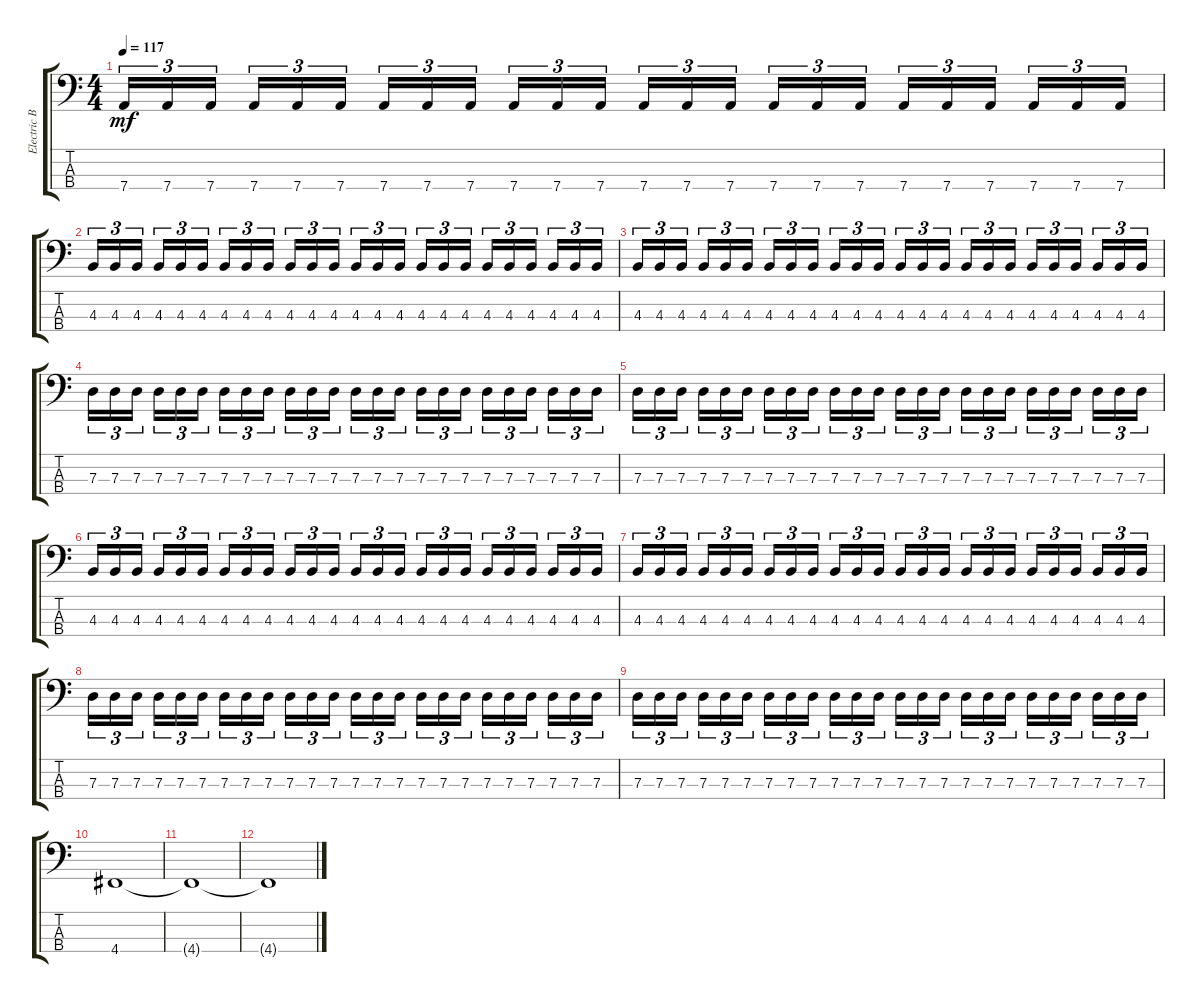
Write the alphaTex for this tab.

\track ("Electric Bass" "Electric B") {instrument electricbassfinger}
\staff {score tabs}
\tuning (F2 C2 G1 D1) {hide}
\ts (4 4)
\tempo 117
\clef f4
\ks c
7.4.16{tu (3 2) dy mf} 7.4.16{tu (3 2)} 7.4.16{tu (3 2)} 7.4.16{tu (3 2)} 7.4.16{tu (3 2)} 7.4.16{tu (3 2)} 7.4.16{tu (3 2)} 7.4.16{tu (3 2)} 7.4.16{tu (3 2)} 7.4.16{tu (3 2)} 7.4.16{tu (3 2)} 7.4.16{tu (3 2)} 7.4.16{tu (3 2)} 7.4.16{tu (3 2)} 7.4.16{tu (3 2)} 7.4.16{tu (3 2)} 7.4.16{tu (3 2)} 7.4.16{tu (3 2)} 7.4.16{tu (3 2)} 7.4.16{tu (3 2)} 7.4.16{tu (3 2)} 7.4.16{tu (3 2)} 7.4.16{tu (3 2)} 7.4.16{tu (3 2)} |
4.3.16{tu (3 2)} 4.3.16{tu (3 2)} 4.3.16{tu (3 2)} 4.3.16{tu (3 2)} 4.3.16{tu (3 2)} 4.3.16{tu (3 2)} 4.3.16{tu (3 2)} 4.3.16{tu (3 2)} 4.3.16{tu (3 2)} 4.3.16{tu (3 2)} 4.3.16{tu (3 2)} 4.3.16{tu (3 2)} 4.3.16{tu (3 2)} 4.3.16{tu (3 2)} 4.3.16{tu (3 2)} 4.3.16{tu (3 2)} 4.3.16{tu (3 2)} 4.3.16{tu (3 2)} 4.3.16{tu (3 2)} 4.3.16{tu (3 2)} 4.3.16{tu (3 2)} 4.3.16{tu (3 2)} 4.3.16{tu (3 2)} 4.3.16{tu (3 2)} |
4.3.16{tu (3 2)} 4.3.16{tu (3 2)} 4.3.16{tu (3 2)} 4.3.16{tu (3 2)} 4.3.16{tu (3 2)} 4.3.16{tu (3 2)} 4.3.16{tu (3 2)} 4.3.16{tu (3 2)} 4.3.16{tu (3 2)} 4.3.16{tu (3 2)} 4.3.16{tu (3 2)} 4.3.16{tu (3 2)} 4.3.16{tu (3 2)} 4.3.16{tu (3 2)} 4.3.16{tu (3 2)} 4.3.16{tu (3 2)} 4.3.16{tu (3 2)} 4.3.16{tu (3 2)} 4.3.16{tu (3 2)} 4.3.16{tu (3 2)} 4.3.16{tu (3 2)} 4.3.16{tu (3 2)} 4.3.16{tu (3 2)} 4.3.16{tu (3 2)} |
7.3.16{tu (3 2)} 7.3.16{tu (3 2)} 7.3.16{tu (3 2)} 7.3.16{tu (3 2)} 7.3.16{tu (3 2)} 7.3.16{tu (3 2)} 7.3.16{tu (3 2)} 7.3.16{tu (3 2)} 7.3.16{tu (3 2)} 7.3.16{tu (3 2)} 7.3.16{tu (3 2)} 7.3.16{tu (3 2)} 7.3.16{tu (3 2)} 7.3.16{tu (3 2)} 7.3.16{tu (3 2)} 7.3.16{tu (3 2)} 7.3.16{tu (3 2)} 7.3.16{tu (3 2)} 7.3.16{tu (3 2)} 7.3.16{tu (3 2)} 7.3.16{tu (3 2)} 7.3.16{tu (3 2)} 7.3.16{tu (3 2)} 7.3.16{tu (3 2)} |
7.3.16{tu (3 2)} 7.3.16{tu (3 2)} 7.3.16{tu (3 2)} 7.3.16{tu (3 2)} 7.3.16{tu (3 2)} 7.3.16{tu (3 2)} 7.3.16{tu (3 2)} 7.3.16{tu (3 2)} 7.3.16{tu (3 2)} 7.3.16{tu (3 2)} 7.3.16{tu (3 2)} 7.3.16{tu (3 2)} 7.3.16{tu (3 2)} 7.3.16{tu (3 2)} 7.3.16{tu (3 2)} 7.3.16{tu (3 2)} 7.3.16{tu (3 2)} 7.3.16{tu (3 2)} 7.3.16{tu (3 2)} 7.3.16{tu (3 2)} 7.3.16{tu (3 2)} 7.3.16{tu (3 2)} 7.3.16{tu (3 2)} 7.3.16{tu (3 2)} |
4.3.16{tu (3 2)} 4.3.16{tu (3 2)} 4.3.16{tu (3 2)} 4.3.16{tu (3 2)} 4.3.16{tu (3 2)} 4.3.16{tu (3 2)} 4.3.16{tu (3 2)} 4.3.16{tu (3 2)} 4.3.16{tu (3 2)} 4.3.16{tu (3 2)} 4.3.16{tu (3 2)} 4.3.16{tu (3 2)} 4.3.16{tu (3 2)} 4.3.16{tu (3 2)} 4.3.16{tu (3 2)} 4.3.16{tu (3 2)} 4.3.16{tu (3 2)} 4.3.16{tu (3 2)} 4.3.16{tu (3 2)} 4.3.16{tu (3 2)} 4.3.16{tu (3 2)} 4.3.16{tu (3 2)} 4.3.16{tu (3 2)} 4.3.16{tu (3 2)} |
4.3.16{tu (3 2)} 4.3.16{tu (3 2)} 4.3.16{tu (3 2)} 4.3.16{tu (3 2)} 4.3.16{tu (3 2)} 4.3.16{tu (3 2)} 4.3.16{tu (3 2)} 4.3.16{tu (3 2)} 4.3.16{tu (3 2)} 4.3.16{tu (3 2)} 4.3.16{tu (3 2)} 4.3.16{tu (3 2)} 4.3.16{tu (3 2)} 4.3.16{tu (3 2)} 4.3.16{tu (3 2)} 4.3.16{tu (3 2)} 4.3.16{tu (3 2)} 4.3.16{tu (3 2)} 4.3.16{tu (3 2)} 4.3.16{tu (3 2)} 4.3.16{tu (3 2)} 4.3.16{tu (3 2)} 4.3.16{tu (3 2)} 4.3.16{tu (3 2)} |
7.3.16{tu (3 2)} 7.3.16{tu (3 2)} 7.3.16{tu (3 2)} 7.3.16{tu (3 2)} 7.3.16{tu (3 2)} 7.3.16{tu (3 2)} 7.3.16{tu (3 2)} 7.3.16{tu (3 2)} 7.3.16{tu (3 2)} 7.3.16{tu (3 2)} 7.3.16{tu (3 2)} 7.3.16{tu (3 2)} 7.3.16{tu (3 2)} 7.3.16{tu (3 2)} 7.3.16{tu (3 2)} 7.3.16{tu (3 2)} 7.3.16{tu (3 2)} 7.3.16{tu (3 2)} 7.3.16{tu (3 2)} 7.3.16{tu (3 2)} 7.3.16{tu (3 2)} 7.3.16{tu (3 2)} 7.3.16{tu (3 2)} 7.3.16{tu (3 2)} |
7.3.16{tu (3 2)} 7.3.16{tu (3 2)} 7.3.16{tu (3 2)} 7.3.16{tu (3 2)} 7.3.16{tu (3 2)} 7.3.16{tu (3 2)} 7.3.16{tu (3 2)} 7.3.16{tu (3 2)} 7.3.16{tu (3 2)} 7.3.16{tu (3 2)} 7.3.16{tu (3 2)} 7.3.16{tu (3 2)} 7.3.16{tu (3 2)} 7.3.16{tu (3 2)} 7.3.16{tu (3 2)} 7.3.16{tu (3 2)} 7.3.16{tu (3 2)} 7.3.16{tu (3 2)} 7.3.16{tu (3 2)} 7.3.16{tu (3 2)} 7.3.16{tu (3 2)} 7.3.16{tu (3 2)} 7.3.16{tu (3 2)} 7.3.16{tu (3 2)} |
4.4.1 |
4.4{t}.1 |
4.4{t}.1
